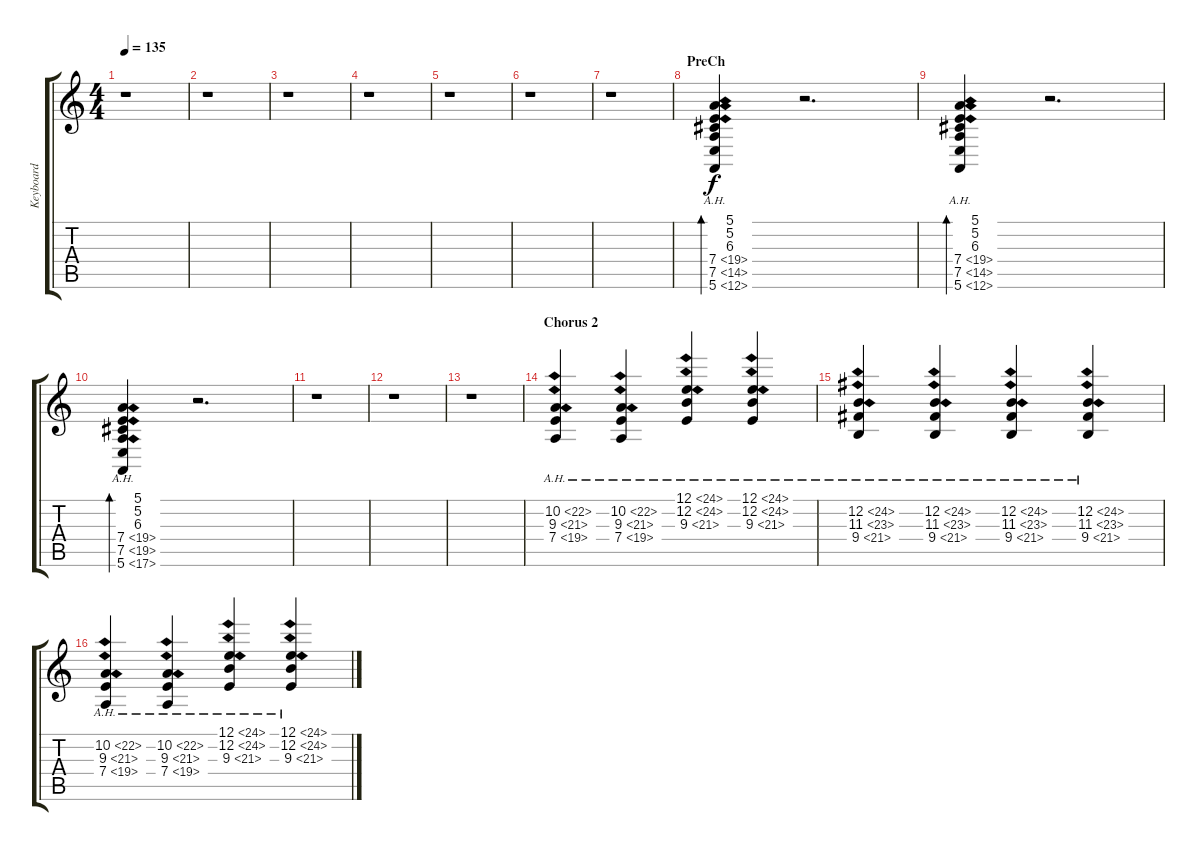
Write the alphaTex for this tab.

\track ("Keyboard" "Keyboard") {instrument electricpiano1}
\staff {score tabs}
\tuning (E4 B3 G3 D3 A2 E2) {hide}
\ts (4 4)
\tempo 135
\clef g2
\ks c
r.1{dy f} |
r.1 |
r.1 |
r.1 |
r.1 |
r.1 |
r.1{volume 12 instrument electricpiano1} |
\section ("" "PreCh")
(5.1 5.2 6.3 7.4{ah 12} 7.5{ah 7} 5.6{ah 7}).4{bd 120} r.2{d} |
(5.1 5.2 6.3 7.4{ah 12} 7.5{ah 7} 5.6{ah 7}).4{bd 120} r.2{d} |
(5.1 5.2 6.3 7.4{ah 12} 7.5{ah 12} 5.6{ah 12}).4{bd 120} r.2{d} |
r.1 |
r.1 |
r.1 |
\section ("" "Chorus 2")
(10.2{ah 12} 9.3{ah 12} 7.4{ah 12}).4{volume 9 instrument lead5charang} (10.2{ah 12} 9.3{ah 12} 7.4{ah 12}).4{volume 9 instrument lead5charang} (12.1{ah 12} 12.2{ah 12} 9.3{ah 12}).4{volume 9 instrument lead5charang} (12.1{ah 12} 12.2{ah 12} 9.3{ah 12}).4{volume 9 instrument lead5charang} |
(12.2{ah 12} 11.3{ah 12} 9.4{ah 12}).4{volume 9 instrument lead5charang} (12.2{ah 12} 11.3{ah 12} 9.4{ah 12}).4{volume 9 instrument lead5charang} (12.2{ah 12} 11.3{ah 12} 9.4{ah 12}).4{volume 9 instrument lead5charang} (12.2{ah 12} 11.3{ah 12} 9.4{ah 12}).4{volume 9 instrument lead5charang} |
(10.2{ah 12} 9.3{ah 12} 7.4{ah 12}).4{volume 9 instrument lead5charang} (10.2{ah 12} 9.3{ah 12} 7.4{ah 12}).4{volume 9 instrument lead5charang} (12.1{ah 12} 12.2{ah 12} 9.3{ah 12}).4{volume 9 instrument lead5charang} (12.1{ah 12} 12.2{ah 12} 9.3{ah 12}).4{volume 9 instrument lead5charang}
